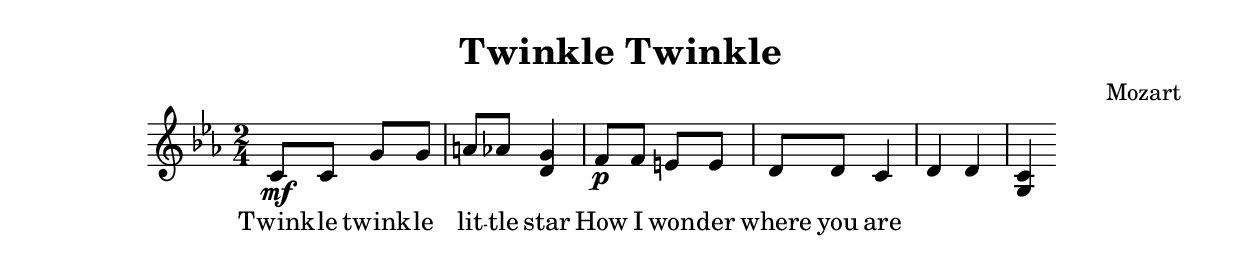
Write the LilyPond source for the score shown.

\header {
  title = "Twinkle Twinkle"
  composer = "Mozart"
}

\relative c' {
 \time 2/4
 \key c \minor
  c8\mf c g' g
  a aes <g d>4
  f8\p f e e
  d d c4
  d d <c g>4
}

\addlyrics {
  Twink -- le twink -- le lit -- tle star
  How I won -- der where you are
}
